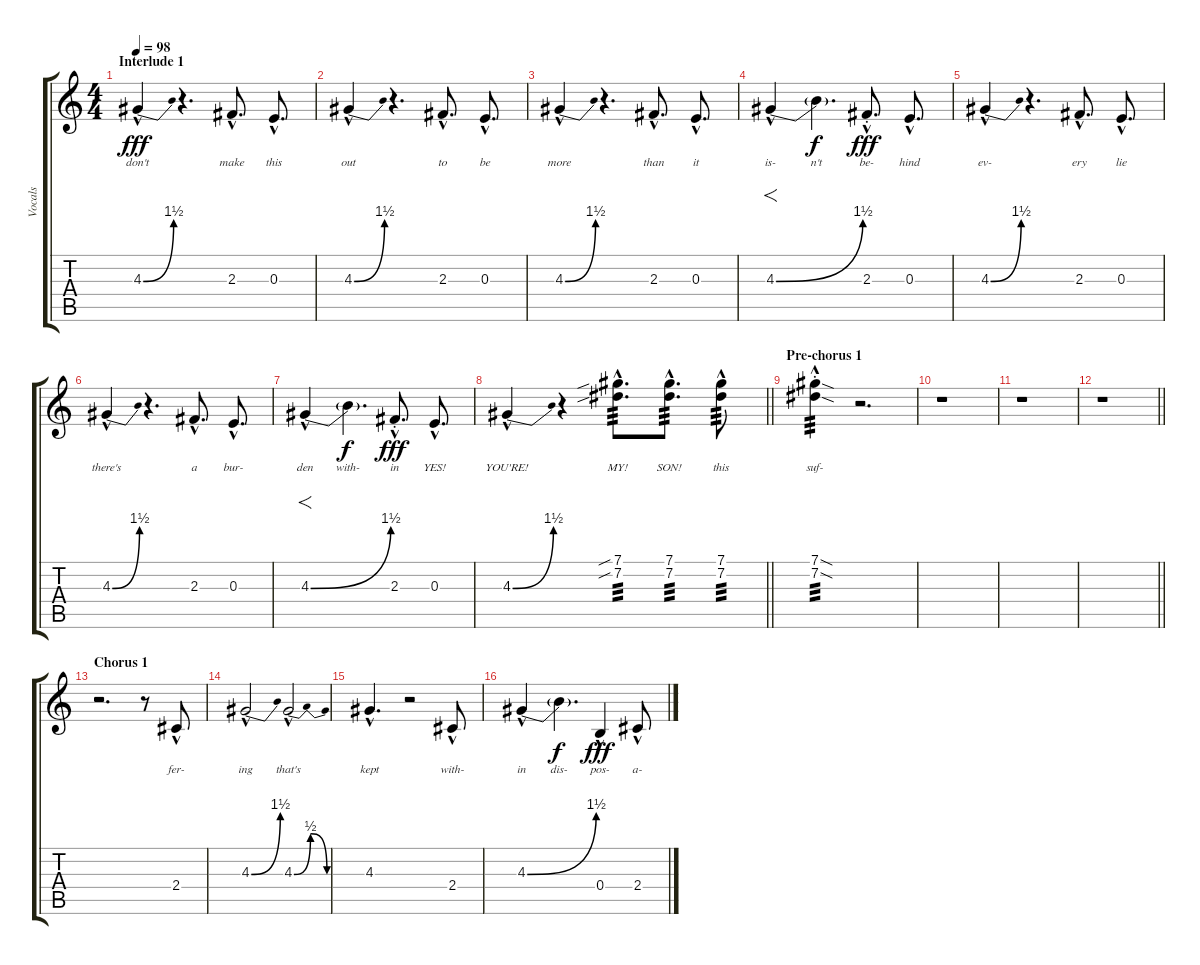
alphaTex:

\track ("Vocals" "Vocals") {instrument overdrivenguitar}
\staff {score tabs}
\tuning (Db4 Ab3 E3 B2 Gb2 Db2) {hide}
\ts (4 4)
\section ("" "Interlude 1")
\tempo 98
\clef g2
\ks c
4.3{be (bend 0 0 60 6) hac}.4{lyrics (0 "don't") lyrics (1 "") lyrics (2 "") lyrics (3 "") lyrics (4 "") dy fff} r.4{d} 2.3{hac}.8{d lyrics (0 "make") lyrics (1 "") lyrics (2 "") lyrics (3 "") lyrics (4 "")} 0.3{hac}.8{d lyrics (0 "this") lyrics (1 "") lyrics (2 "") lyrics (3 "") lyrics (4 "")} |
4.3{be (bend 0 0 60 6) hac}.4{lyrics (0 "out") lyrics (1 "") lyrics (2 "") lyrics (3 "") lyrics (4 "")} r.4{d} 2.3{hac}.8{d lyrics (0 "to") lyrics (1 "") lyrics (2 "") lyrics (3 "") lyrics (4 "")} 0.3{hac}.8{d lyrics (0 "be") lyrics (1 "") lyrics (2 "") lyrics (3 "") lyrics (4 "")} |
4.3{be (bend 0 0 60 6) hac}.4{lyrics (0 "more") lyrics (1 "") lyrics (2 "") lyrics (3 "") lyrics (4 "")} r.4{d} 2.3{hac}.8{d lyrics (0 "than") lyrics (1 "") lyrics (2 "") lyrics (3 "") lyrics (4 "")} 0.3{hac}.8{d lyrics (0 "it") lyrics (1 "") lyrics (2 "") lyrics (3 "") lyrics (4 "")} |
4.3{be (bend 0 0 60 6) hac}.4{f lyrics (0 "is-") lyrics (1 "") lyrics (2 "") lyrics (3 "") lyrics (4 "")} 4.3{t}.4{d lyrics (0 "n't") lyrics (1 "") lyrics (2 "") lyrics (3 "") lyrics (4 "") dy f} 2.3{hac st}.8{d lyrics (0 "be-") lyrics (1 "") lyrics (2 "") lyrics (3 "") lyrics (4 "") dy fff} 0.3{hac}.8{d lyrics (0 "hind") lyrics (1 "") lyrics (2 "") lyrics (3 "") lyrics (4 "")} |
4.3{be (bend 0 0 60 6) hac}.4{lyrics (0 "ev-") lyrics (1 "") lyrics (2 "") lyrics (3 "") lyrics (4 "")} r.4{d} 2.3{hac}.8{d lyrics (0 "ery") lyrics (1 "") lyrics (2 "") lyrics (3 "") lyrics (4 "")} 0.3{hac}.8{d lyrics (0 "lie") lyrics (1 "") lyrics (2 "") lyrics (3 "") lyrics (4 "")} |
4.3{be (bend 0 0 60 6) hac}.4{lyrics (0 "there's") lyrics (1 "") lyrics (2 "") lyrics (3 "") lyrics (4 "")} r.4{d} 2.3{hac}.8{d lyrics (0 "a") lyrics (1 "") lyrics (2 "") lyrics (3 "") lyrics (4 "")} 0.3{hac}.8{d lyrics (0 "bur-") lyrics (1 "") lyrics (2 "") lyrics (3 "") lyrics (4 "")} |
4.3{be (bend 0 0 60 6) hac}.4{f lyrics (0 "den") lyrics (1 "") lyrics (2 "") lyrics (3 "") lyrics (4 "")} 4.3{t}.4{d lyrics (0 "with-") lyrics (1 "") lyrics (2 "") lyrics (3 "") lyrics (4 "") dy f} 2.3{hac st}.8{d lyrics (0 "in") lyrics (1 "") lyrics (2 "") lyrics (3 "") lyrics (4 "") dy fff} 0.3{hac}.8{d lyrics (0 "YES!") lyrics (1 "") lyrics (2 "") lyrics (3 "") lyrics (4 "")} |
\barLineRight lightlight
4.3{be (bend 0 0 60 6) hac}.4{lyrics (0 "YOU'RE!") lyrics (1 "") lyrics (2 "") lyrics (3 "") lyrics (4 "")} r.4 (7.1{sib hac} 7.2{sib hac}).8{d lyrics (0 "MY!") lyrics (1 "") lyrics (2 "") lyrics (3 "") lyrics (4 "") tp 3} (7.1{hac} 7.2{hac}).8{d lyrics (0 "SON!") lyrics (1 "") lyrics (2 "") lyrics (3 "") lyrics (4 "") tp 3} (7.1{hac} 7.2{hac}).8{lyrics (0 "this") lyrics (1 "") lyrics (2 "") lyrics (3 "") lyrics (4 "") tp 3} |
\section ("" "Pre-chorus 1")
(7.1{sod hac st} 7.2{sod hac st}).4{lyrics (0 "suf-") lyrics (1 "") lyrics (2 "") lyrics (3 "") lyrics (4 "") tp 3} r.2{d} |
r.1 |
r.1 |
\barLineRight lightlight
r.1 |
\section ("" "Chorus 1")
r.2{d} r.8 2.4{hac}.8{lyrics (0 "fer-") lyrics (1 "") lyrics (2 "") lyrics (3 "") lyrics (4 "")} |
4.3{be (bend 0 0 60 6) hac}.2{lyrics (0 "ing") lyrics (1 "") lyrics (2 "") lyrics (3 "") lyrics (4 "")} 4.3{be (bendrelease 0 0 5 2 30 2 60 0) hac}.2{lyrics (0 "that's") lyrics (1 "") lyrics (2 "") lyrics (3 "") lyrics (4 "")} |
4.3{hac}.4{d lyrics (0 "kept") lyrics (1 "") lyrics (2 "") lyrics (3 "") lyrics (4 "")} r.2 2.4{hac}.8{lyrics (0 "with-") lyrics (1 "") lyrics (2 "") lyrics (3 "") lyrics (4 "")} |
4.3{be (bend 0 0 60 6) hac}.4{lyrics (0 "in") lyrics (1 "") lyrics (2 "") lyrics (3 "") lyrics (4 "")} 4.3{t}.4{d lyrics (0 "dis-") lyrics (1 "") lyrics (2 "") lyrics (3 "") lyrics (4 "") dy f} 0.4{hac}.4{lyrics (0 "pos-") lyrics (1 "") lyrics (2 "") lyrics (3 "") lyrics (4 "") dy fff} 2.4{hac}.8{lyrics (0 "a-") lyrics (1 "") lyrics (2 "") lyrics (3 "") lyrics (4 "")}
